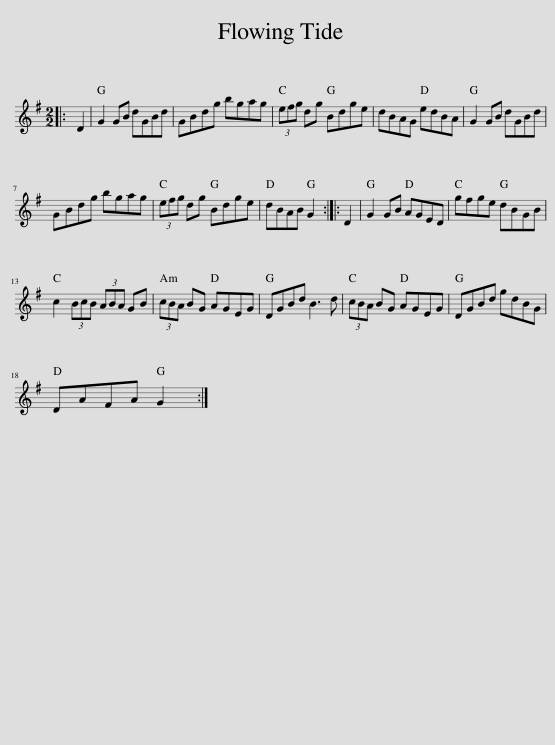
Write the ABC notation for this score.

X:1
L:1/8
M:2/2
I:linebreak $
K:G
V:1 treble
V:1
|: D2 | G2 GB dGBd | GBdg bgag | (3efg dg Bdge | dBAG edBA | %5
 G2 GB dGBd |$ GBdg bgag | (3efg dg Bdge | dBAB G2 :: D2 | %10
 G2 GB AGED | gfge dBGB |$ c2 (3BcB (3ABA GB | (3cBA BG AGEG | DGBd B3 d | %15
 (3cBA BG AGEG | DGBd gdBG |$ DAFA G2 :| %18
